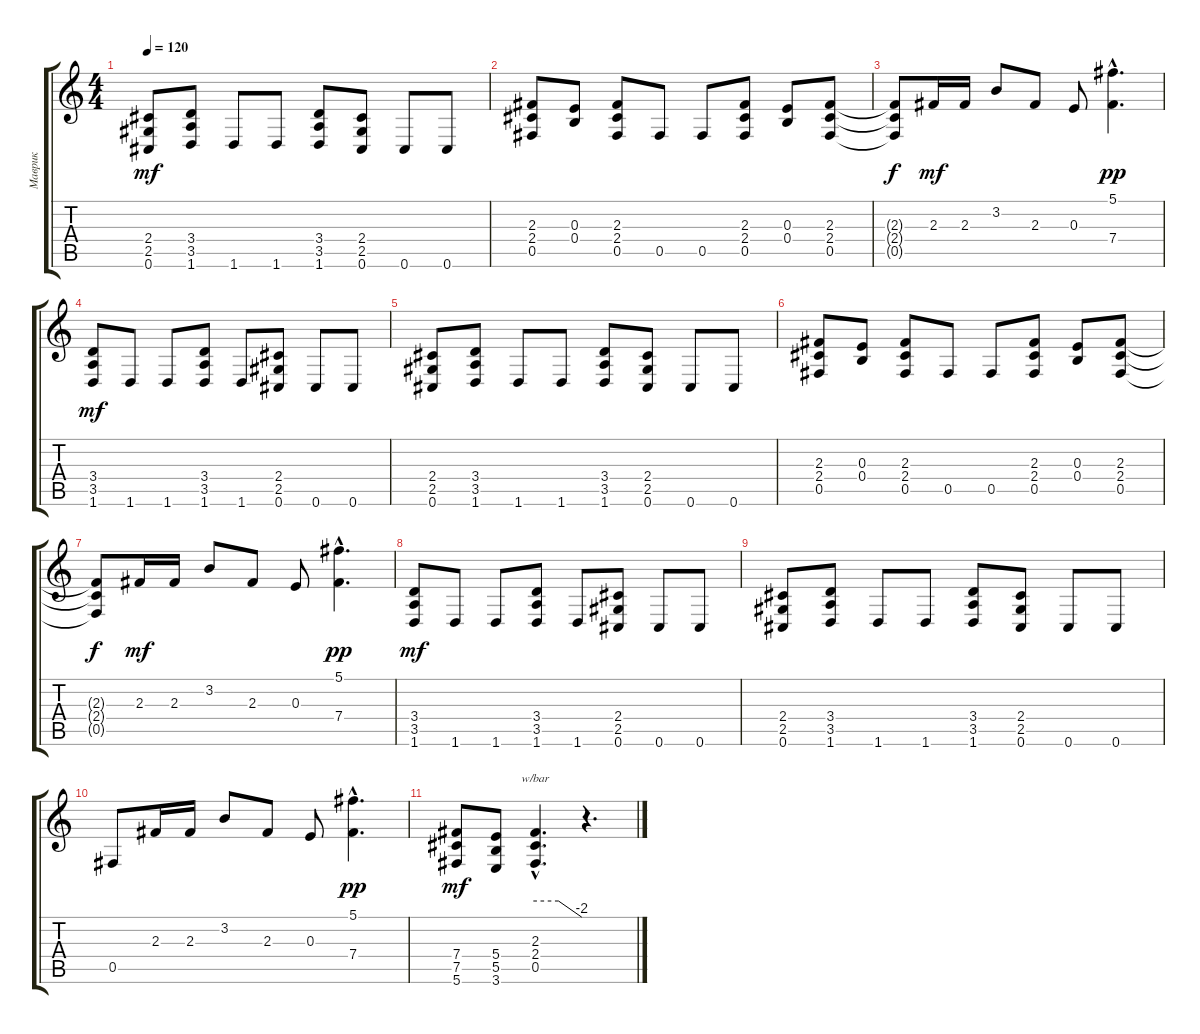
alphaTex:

\track ("Маврик" "Маврик") {instrument distortionguitar}
\staff {score tabs}
\tuning (Db4 Ab3 E3 B2 Gb2 Db2) {hide}
\ts (4 4)
\tempo 120
\clef g2
\ks c
(2.4 2.5 0.6).8{dy mf} (3.4 3.5 1.6).8 1.6.8 1.6.8 (3.4 3.5 1.6).8 (2.4 2.5 0.6).8 0.6.8 0.6.8 |
(2.3 2.4 0.5).8 (0.3 0.4).8 (2.3 2.4 0.5).8 0.5.8 0.5.8 (2.3 2.4 0.5).8 (0.3 0.4).8 (2.3 2.4 0.5).8 |
(2.3{t} 2.4{t} 0.5{t}).8{dy f} 2.3.16{dy mf} 2.3.16 3.2.8 2.3.8 0.3.8 (5.1{hac} 7.4{hac}).4{d dy pp} |
(3.4 3.5 1.6).8{dy mf} 1.6.8 1.6.8 (3.4 3.5 1.6).8 1.6.8 (2.4 2.5 0.6).8 0.6.8 0.6.8 |
(2.4 2.5 0.6).8 (3.4 3.5 1.6).8 1.6.8 1.6.8 (3.4 3.5 1.6).8 (2.4 2.5 0.6).8 0.6.8 0.6.8 |
(2.3 2.4 0.5).8 (0.3 0.4).8 (2.3 2.4 0.5).8 0.5.8 0.5.8 (2.3 2.4 0.5).8 (0.3 0.4).8 (2.3 2.4 0.5).8 |
(2.3{t} 2.4{t} 0.5{t}).8{dy f} 2.3.16{dy mf} 2.3.16 3.2.8 2.3.8 0.3.8 (5.1{hac} 7.4{hac}).4{d dy pp} |
(3.4 3.5 1.6).8{dy mf} 1.6.8 1.6.8 (3.4 3.5 1.6).8 1.6.8 (2.4 2.5 0.6).8 0.6.8 0.6.8 |
(2.4 2.5 0.6).8 (3.4 3.5 1.6).8 1.6.8 1.6.8 (3.4 3.5 1.6).8 (2.4 2.5 0.6).8 0.6.8 0.6.8 |
0.5.8 2.3.16 2.3.16 3.2.8 2.3.8 0.3.8 (5.1{hac} 7.4{hac}).4{d dy pp} |
(7.4 7.5 5.6).8{dy mf} (5.4 5.5 3.6).8 (2.3{hac} 2.4{hac} 0.5{hac}).4{d tbe (custom default 0 0 30 0 60 -8)} r.4{d}
